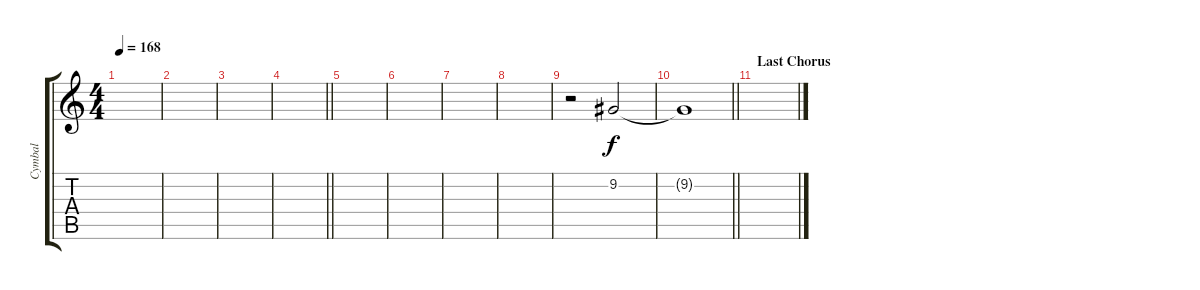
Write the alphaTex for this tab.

\track ("Cymbal" "Cymbal") {instrument reversecymbal}
\staff {score tabs}
\tuning (E4 B3 G3 D3 A2 E2) {hide}
\ts (4 4)
\tempo 168
\clef g2
\ks c
|
|
|
\barLineRight lightlight
|
|
|
|
|
r.2 9.2.2 |
\barLineRight lightlight
9.2{t}.1{dy f} |
\section ("" "Last Chorus")
